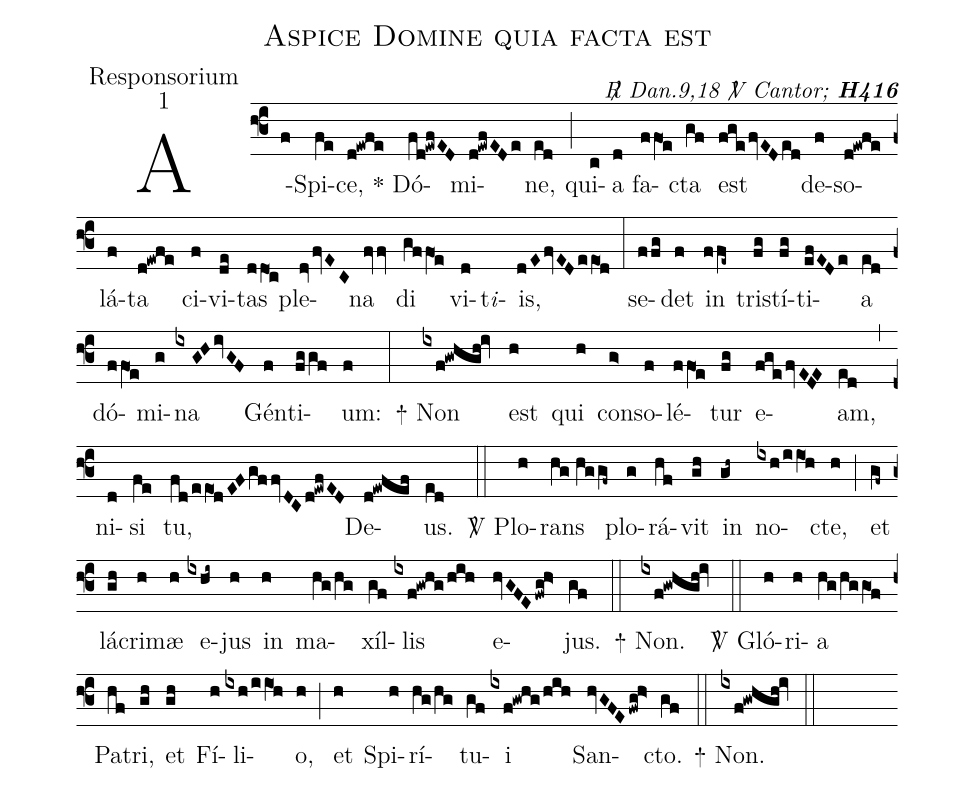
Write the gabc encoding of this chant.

name:Aspice Domine quia facta est;
office-part:Responsorium;
mode:1;
commentary:{\itshape\mdseries \Rbar\  Dan.9,18  \Vbar\ Cantor;\/} {\bfseries H416};
%%
(f3) A(f)Spi(fe)ce, <sp>*</sp>(d!ewfe) Dó(fd!ewfED)mi(d!ewfEDe)ne,(ed) (;)
qui(c)a(d) fa(ffO1e)cta(gf) est(fge/fvEDed) de(f)so(d!ewfe)lá(f)ta(d!ewfe) ci(f)vi(de)tas(ddO1c) ple(dvfvEC)na(fvv) di(gffO1e) vi(d)t<e>i</e>( )is,(dEfvEDeeO1d) (:)
se(ffg)det(f) in(ffe~) tri(fg)stí(fg)ti(efEDe)a(ed) dó(ffO1e)mi(g)na(ixGHivGF) Gén(f)ti(fggf)um:(f) (:)
<sp>+</sp> Non(ixf!gwhgh!iv) est(h) qui(h) con(g>)so(f)lé(ffO1e)tur(fg) e(fge/fvEDE)am,(ed) (,)
ni(d)si(fe) tu,(fd/eeO1dEFgffvDCd!ewfED) De(d!ewfef)us.(ed) (::)
<sp>V/</sp> Plo(h)rans(hg//hggf~) plo(g)rá(hf)vit(gh) in(gh~) no(ixh/iiO1h)cte,(h) (;)
et(gf~) lá(gh)cri(h)mæ(h) e(ixhi~)jus(h) in(h) ma(hg/hg)xíl(gf)lis(ixf!gwhg/hih) e(hvGFEfwg!h>)jus.(gf) (::)
<sp>+</sp> Non.(ixf!gwhgh!iv) (::)
<sp>V/</sp> Gló(h)ri(h)a(hg/hggO1f) Pa(hf)tri,(gh) et(gh) Fí(h)li(ixh/iiO1!h)o,(h) (;)
et(h) Spi(h)rí(hg/hg)tu(gf)i(ixf!gwhg/hih) San(hvGFEfwg!h>)cto.(gf) (::)
<sp>+</sp> Non.(ixf!gwhgh!iv) (::)
